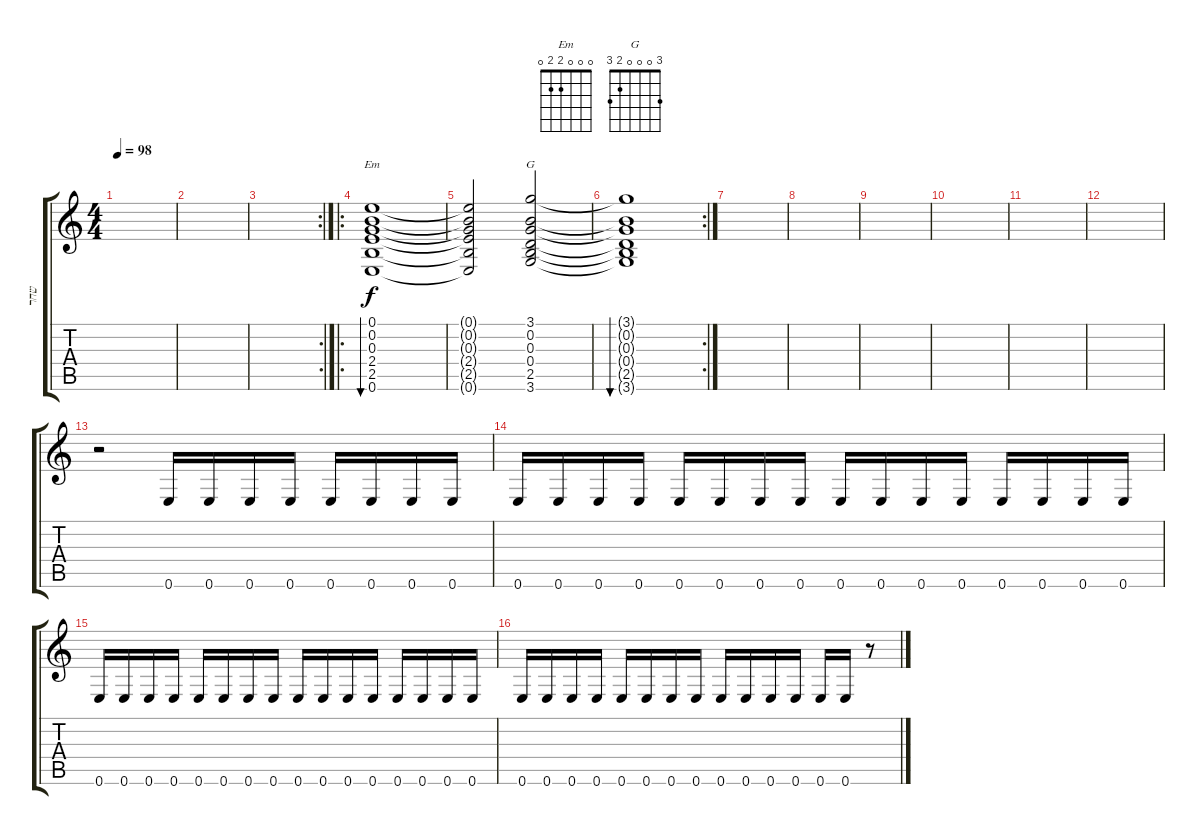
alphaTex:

\track ("שחר" "שחר") {instrument distortionguitar}
\staff {score tabs}
\tuning (E4 B3 G3 D3 A2 E2) {hide}
\chord ("Em" 0 0 0 2 2 0)
\chord ("G" 3 0 0 0 2 3)
\ts (4 4)
\tempo 98
\clef g2
\ks c
|
|
\rc 2
|
\ro
(0.1 0.2 0.3 2.4 2.5 0.6).1{bu 30 ch "Em"} |
(0.1{t} 0.2{t} 0.3{t} 2.4{t} 2.5{t} 0.6{t}).2 (3.1 0.2 0.3 0.4 2.5 3.6).2{ch "G"} |
\rc 2
(3.1{t} 0.2{t} 0.3{t} 0.4{t} 2.5{t} 3.6{t}).1{bu 30} |
|
|
|
|
|
|
r.2 0.6.16 0.6.16 0.6.16 0.6.16 0.6.16 0.6.16 0.6.16 0.6.16 |
0.6.16 0.6.16 0.6.16 0.6.16 0.6.16 0.6.16 0.6.16 0.6.16 0.6.16 0.6.16 0.6.16 0.6.16 0.6.16 0.6.16 0.6.16 0.6.16 |
0.6.16 0.6.16 0.6.16 0.6.16 0.6.16 0.6.16 0.6.16 0.6.16 0.6.16 0.6.16 0.6.16 0.6.16 0.6.16 0.6.16 0.6.16 0.6.16 |
0.6.16 0.6.16 0.6.16 0.6.16 0.6.16 0.6.16 0.6.16 0.6.16 0.6.16 0.6.16 0.6.16 0.6.16 0.6.16 0.6.16 r.8
